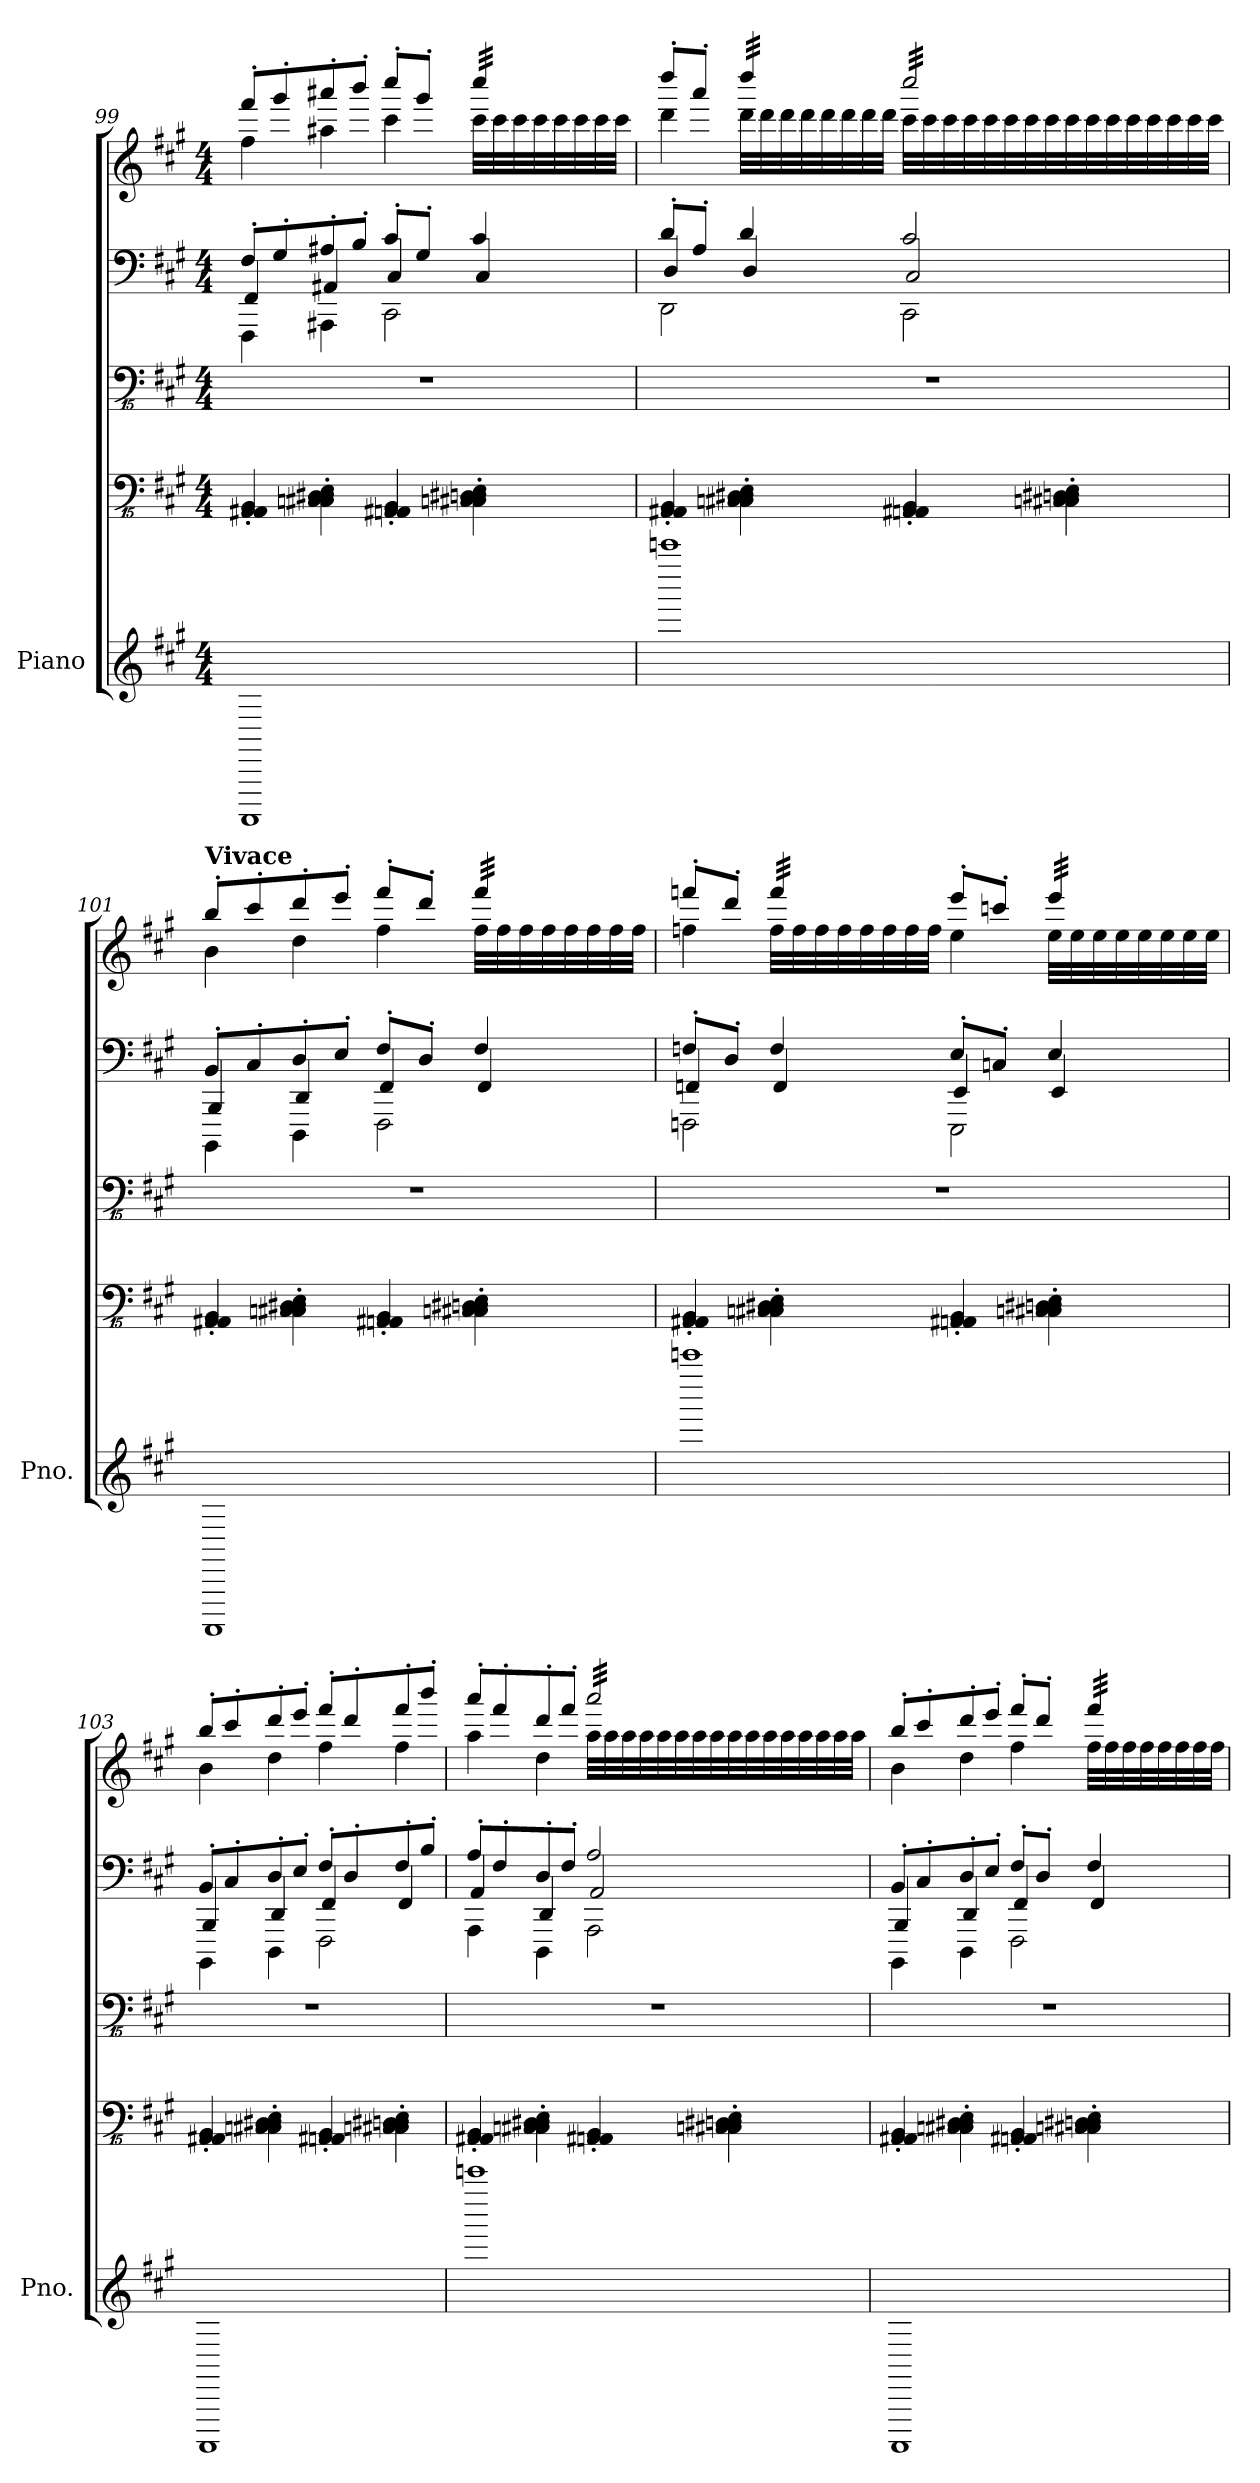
**kern	**kern	**kern	**kern	**kern
*part1	*part1	*part1	*part1	*part1
*staff5	*staff4	*staff3	*staff2	*staff1
*I"Piano	*	*	*	*
*I'Pno.	*	*	*	*
*clefG2	*clefFvv4	*clefFvv4	*clefF4	*clefG2
*k[f#c#g#]	*k[f#c#g#]	*k[f#c#g#]	*k[f#c#g#]	*k[f#c#g#]
*M4/4	*M4/4	*M4/4	*M4/4	*M4/4
=99	=99	=99	=99	=99
*	*	*	*^	*^
*	*	*	*	*^	*	*
1AAAA	4AAAA/' 4AAAA#X/' 4BBBB/'	1r	8F#'/L	4FFF#\	4FF#/	8fff#'/L	4ff#\
.	.	.	8G#'/	.	.	8ggg#'/	.
.	4CCCn\' 4CCC#X\' 4DDD\' 4DDD#X\' 4EEE\'	.	8A#X'/	4AAA#X\	4AA#X/	8aaa#X'/	4aa#X\
.	.	.	8B'/J	.	.	8bbb'/J	.
.	4AAAAn/' 4AAAA#X/' 4BBBB/'	.	8c#'/L	2CC#\	4C#/	8cccc#'/L	4ccc#\
.	.	.	8G#'/J	.	.	8ggg#'/J	.
*	*	*	*	*	*	*tremolo	*
.	4CCCn\' 4CCC#X\' 4DDDn\' 4DDD#X\' 4EEE\'	.	4c#/	.	4C#/	32cccc#/LLL	32ccc#\LLL
.	.	.	.	.	.	32cccc#/	32ccc#\
.	.	.	.	.	.	32cccc#/	32ccc#\
.	.	.	.	.	.	32cccc#/	32ccc#\
.	.	.	.	.	.	32cccc#/	32ccc#\
.	.	.	.	.	.	32cccc#/	32ccc#\
.	.	.	.	.	.	32cccc#/	32ccc#\
.	.	.	.	.	.	32cccc#/JJJ	32ccc#\JJJ
*	*	*	*	*	*	*Xtremolo	*
=100	=100	=100	=100	=100	=100	=100	=100
1cccccn	4AAAA/' 4AAAA#X/' 4BBBB/'	1r	8d'/L	2DD\	4D/	8dddd'/L	4ddd\
.	.	.	8A'/J	.	.	8aaa'/J	.
*	*	*	*	*	*	*tremolo	*
.	4CCCn\' 4CCC#X\' 4DDD\' 4DDD#X\' 4EEE\'	.	4d/	.	4D/	32dddd/LLL	32ddd\LLL
.	.	.	.	.	.	32dddd/	32ddd\
.	.	.	.	.	.	32dddd/	32ddd\
.	.	.	.	.	.	32dddd/	32ddd\
.	.	.	.	.	.	32dddd/	32ddd\
.	.	.	.	.	.	32dddd/	32ddd\
.	.	.	.	.	.	32dddd/	32ddd\
.	.	.	.	.	.	32dddd/JJJ	32ddd\JJJ
.	4AAAAn/' 4AAAA#X/' 4BBBB/'	.	2c#/	2CC#\	2C#/	32cccc#/LLL	32ccc#\LLL
.	.	.	.	.	.	32cccc#/	32ccc#\
.	.	.	.	.	.	32cccc#/	32ccc#\
.	.	.	.	.	.	32cccc#/	32ccc#\
.	.	.	.	.	.	32cccc#/	32ccc#\
.	.	.	.	.	.	32cccc#/	32ccc#\
.	.	.	.	.	.	32cccc#/	32ccc#\
.	.	.	.	.	.	32cccc#/	32ccc#\
.	4CCCn\' 4CCC#X\' 4DDDn\' 4DDD#X\' 4EEE\'	.	.	.	.	32cccc#/	32ccc#\
.	.	.	.	.	.	32cccc#/	32ccc#\
.	.	.	.	.	.	32cccc#/	32ccc#\
.	.	.	.	.	.	32cccc#/	32ccc#\
.	.	.	.	.	.	32cccc#/	32ccc#\
.	.	.	.	.	.	32cccc#/	32ccc#\
.	.	.	.	.	.	32cccc#/	32ccc#\
.	.	.	.	.	.	32cccc#/JJJ	32ccc#\JJJ
*	*	*	*	*	*	*Xtremolo	*
!!LO:PB:g=z	!!
=101	=101	=101	=101	=101	=101	=101	=101
!	!	!	!	!	!	!LO:TX:a:B:t=Vivace	!
1AAAA	4AAAA/' 4AAAA#X/' 4BBBB/'	1r	8BB'/L	4BBBB\	4BBB/	8bb'/L	4b\
.	.	.	8C#'/	.	.	8ccc#'/	.
.	4CCCn\' 4CCC#X\' 4DDD\' 4DDD#X\' 4EEE\'	.	8D'/	4DDD\	4DD/	8ddd'/	4dd\
.	.	.	8E'/J	.	.	8eee'/J	.
.	4AAAAn/' 4AAAA#X/' 4BBBB/'	.	8F#'/L	2FFF#\	4FF#/	8fff#'/L	4ff#\
.	.	.	8D'/J	.	.	8ddd'/J	.
*	*	*	*	*	*	*tremolo	*
.	4CCCn\' 4CCC#X\' 4DDDn\' 4DDD#X\' 4EEE\'	.	4F#/	.	4FF#/	32fff#/LLL	32ff#\LLL
.	.	.	.	.	.	32fff#/	32ff#\
.	.	.	.	.	.	32fff#/	32ff#\
.	.	.	.	.	.	32fff#/	32ff#\
.	.	.	.	.	.	32fff#/	32ff#\
.	.	.	.	.	.	32fff#/	32ff#\
.	.	.	.	.	.	32fff#/	32ff#\
.	.	.	.	.	.	32fff#/JJJ	32ff#\JJJ
*	*	*	*	*	*	*Xtremolo	*
=102	=102	=102	=102	=102	=102	=102	=102
1cccccn	4AAAA/' 4AAAA#X/' 4BBBB/'	1r	8Fn'/L	2FFFn\	4FFn/	8fffn'/L	4ffn\
.	.	.	8D'/J	.	.	8ddd'/J	.
*	*	*	*	*	*	*tremolo	*
.	4CCCn\' 4CCC#X\' 4DDD\' 4DDD#X\' 4EEE\'	.	4F/	.	4FF/	32fff/LLL	32ff\LLL
.	.	.	.	.	.	32fff/	32ff\
.	.	.	.	.	.	32fff/	32ff\
.	.	.	.	.	.	32fff/	32ff\
.	.	.	.	.	.	32fff/	32ff\
.	.	.	.	.	.	32fff/	32ff\
.	.	.	.	.	.	32fff/	32ff\
.	.	.	.	.	.	32fff/JJJ	32ff\JJJ
*	*	*	*	*	*	*Xtremolo	*
.	4AAAAn/' 4AAAA#X/' 4BBBB/'	.	8E'/L	2EEE\	4EE/	8eee'/L	4ee\
.	.	.	8Cn'/J	.	.	8cccn'/J	.
*	*	*	*	*	*	*tremolo	*
.	4CCCn\' 4CCC#X\' 4DDDn\' 4DDD#X\' 4EEE\'	.	4E/	.	4EE/	32eee/LLL	32ee\LLL
.	.	.	.	.	.	32eee/	32ee\
.	.	.	.	.	.	32eee/	32ee\
.	.	.	.	.	.	32eee/	32ee\
.	.	.	.	.	.	32eee/	32ee\
.	.	.	.	.	.	32eee/	32ee\
.	.	.	.	.	.	32eee/	32ee\
.	.	.	.	.	.	32eee/JJJ	32ee\JJJ
*	*	*	*	*	*	*Xtremolo	*
=103	=103	=103	=103	=103	=103	=103	=103
1AAAA	4AAAA/' 4AAAA#X/' 4BBBB/'	1r	8BB'/L	4BBBB\	4BBB/	8bb'/L	4b\
.	.	.	8C#'/	.	.	8ccc#'/	.
.	4CCCn\' 4CCC#X\' 4DDD\' 4DDD#X\' 4EEE\'	.	8D'/	4DDD\	4DD/	8ddd'/	4dd\
.	.	.	8E'/J	.	.	8eee'/J	.
.	4AAAAn/' 4AAAA#X/' 4BBBB/'	.	8F#'/L	2FFF#\	4FF#/	8fff#'/L	4ff#\
.	.	.	8D'/	.	.	8ddd'/	.
.	4CCCn\' 4CCC#X\' 4DDDn\' 4DDD#X\' 4EEE\'	.	8F#'/	.	4FF#/	8fff#'/	4ff#\
.	.	.	8B'/J	.	.	8bbb'/J	.
!!LO:PB:g=z	!!
=104	=104	=104	=104	=104	=104	=104	=104
1cccccn	4AAAA/' 4AAAA#X/' 4BBBB/'	1r	8A'/L	4AAA\	4AA/	8aaa'/L	4aa\
.	.	.	8F#'/	.	.	8fff#'/	.
.	4CCCn\' 4CCC#X\' 4DDD\' 4DDD#X\' 4EEE\'	.	8D'/	4DDD\	4DD/	8ddd'/	4dd\
.	.	.	8F#'/J	.	.	8fff#'/J	.
*	*	*	*	*	*	*tremolo	*
.	4AAAAn/' 4AAAA#X/' 4BBBB/'	.	2A/	2AAA\	2AA/	32aaa/LLL	32aa\LLL
.	.	.	.	.	.	32aaa/	32aa\
.	.	.	.	.	.	32aaa/	32aa\
.	.	.	.	.	.	32aaa/	32aa\
.	.	.	.	.	.	32aaa/	32aa\
.	.	.	.	.	.	32aaa/	32aa\
.	.	.	.	.	.	32aaa/	32aa\
.	.	.	.	.	.	32aaa/	32aa\
.	4CCCn\' 4CCC#X\' 4DDDn\' 4DDD#X\' 4EEE\'	.	.	.	.	32aaa/	32aa\
.	.	.	.	.	.	32aaa/	32aa\
.	.	.	.	.	.	32aaa/	32aa\
.	.	.	.	.	.	32aaa/	32aa\
.	.	.	.	.	.	32aaa/	32aa\
.	.	.	.	.	.	32aaa/	32aa\
.	.	.	.	.	.	32aaa/	32aa\
.	.	.	.	.	.	32aaa/JJJ	32aa\JJJ
*	*	*	*	*	*	*Xtremolo	*
=105	=105	=105	=105	=105	=105	=105	=105
1AAAA	4AAAA/' 4AAAA#X/' 4BBBB/'	1r	8BB'/L	4BBBB\	4BBB/	8bb'/L	4b\
.	.	.	8C#'/	.	.	8ccc#'/	.
.	4CCCn\' 4CCC#X\' 4DDD\' 4DDD#X\' 4EEE\'	.	8D'/	4DDD\	4DD/	8ddd'/	4dd\
.	.	.	8E'/J	.	.	8eee'/J	.
.	4AAAAn/' 4AAAA#X/' 4BBBB/'	.	8F#'/L	2FFF#\	4FF#/	8fff#'/L	4ff#\
.	.	.	8D'/J	.	.	8ddd'/J	.
*	*	*	*	*	*	*tremolo	*
.	4CCCn\' 4CCC#X\' 4DDDn\' 4DDD#X\' 4EEE\'	.	4F#/	.	4FF#/	32fff#/LLL	32ff#\LLL
.	.	.	.	.	.	32fff#/	32ff#\
.	.	.	.	.	.	32fff#/	32ff#\
.	.	.	.	.	.	32fff#/	32ff#\
.	.	.	.	.	.	32fff#/	32ff#\
.	.	.	.	.	.	32fff#/	32ff#\
.	.	.	.	.	.	32fff#/	32ff#\
.	.	.	.	.	.	32fff#/JJJ	32ff#\JJJ
*	*	*	*	*	*	*Xtremolo	*
*	*	*	*v	*v	*v	*	*
*	*	*	*	*v	*v
=	=	=	=	=
*-	*-	*-	*-	*-
